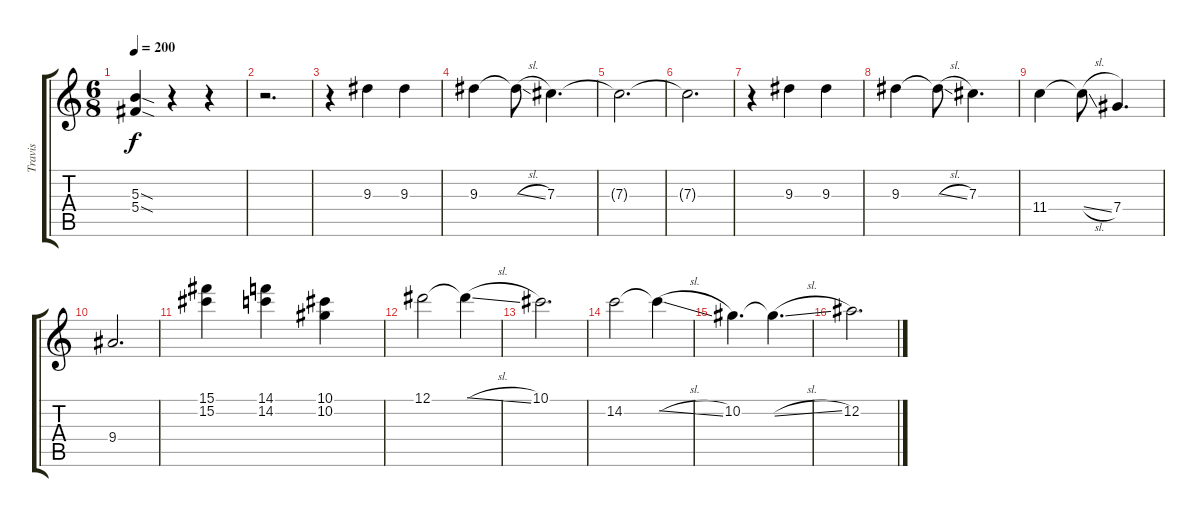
\track ("Travis" "Travis") {instrument overdrivenguitar}
\staff {score tabs}
\tuning (Eb4 Bb3 Gb3 Db3 Ab2 Eb2) {hide}
\ts (6 8)
\tempo 200
\clef g2
\ks c
(5.3{sod} 5.4{sod}).4{dy f} r.4 r.4 |
r.2{d} |
r.4 9.3.4 9.3.4 |
9.3.4 9.3{sl t}.8 7.3.4{d} |
7.3{t}.2{d} |
7.3{t}.2{d} |
r.4 9.3.4 9.3.4 |
9.3.4 9.3{sl t}.8 7.3.4{d} |
11.4.4 11.4{sl t}.8 7.4.4{d} |
9.4.2{d} |
(15.1 15.2).4 (14.1 14.2).4 (10.1 10.2).4 |
12.1.2 12.1{sl t}.4 |
10.1.2{d} |
14.2.2 14.2{sl t}.4 |
10.2.4{d} 10.2{sl t}.4{d} |
12.2.2{d}
